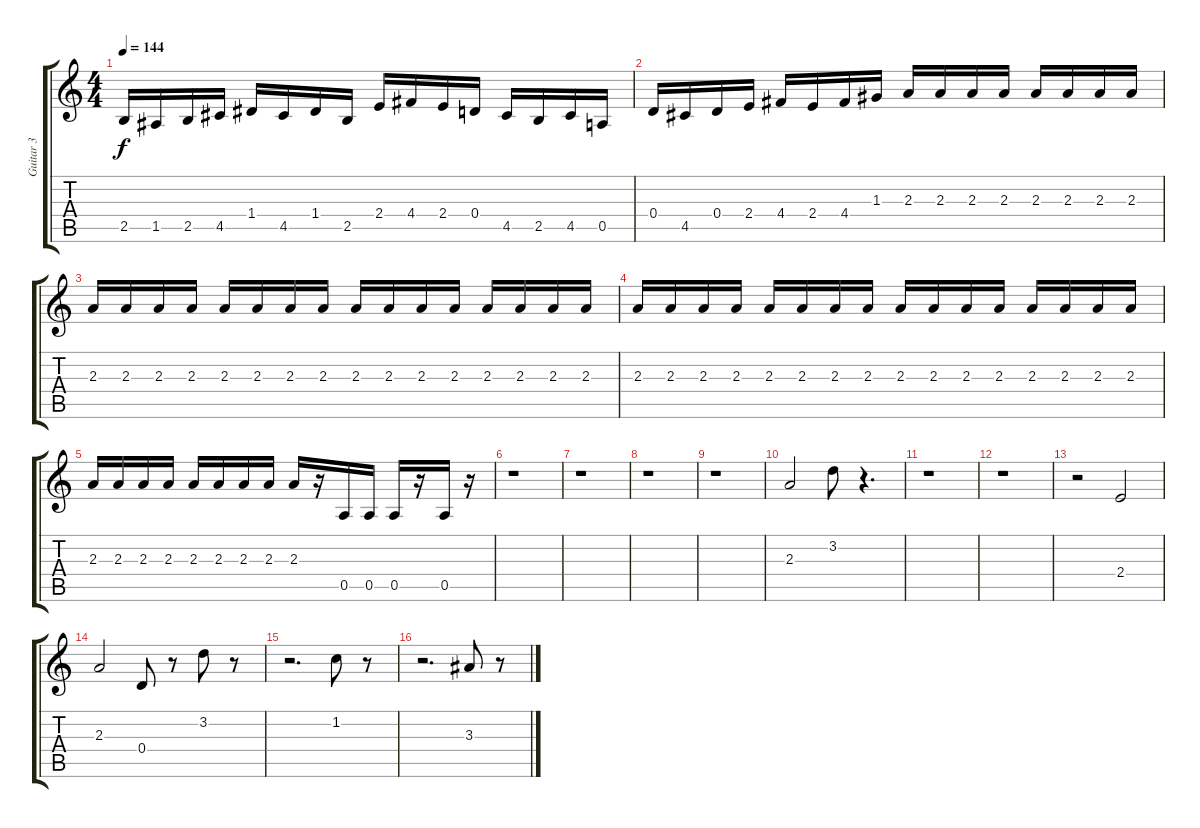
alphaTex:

\track ("Guitar 3" "Guitar 3") {instrument acousticguitarnylon}
\staff {score tabs}
\tuning (E4 B3 G3 D3 A2 E2) {hide}
\ts (4 4)
\tempo 144
\clef g2
\ks c
2.5.16{dy f} 1.5.16 2.5.16 4.5.16 1.4.16 4.5.16 1.4.16 2.5.16 2.4.16 4.4.16 2.4.16 0.4.16 4.5.16 2.5.16 4.5.16 0.5.16 |
0.4.16 4.5.16 0.4.16 2.4.16 4.4.16 2.4.16 4.4.16 1.3.16 2.3.16 2.3.16 2.3.16 2.3.16 2.3.16 2.3.16 2.3.16 2.3.16 |
2.3.16 2.3.16 2.3.16 2.3.16 2.3.16 2.3.16 2.3.16 2.3.16 2.3.16 2.3.16 2.3.16 2.3.16 2.3.16 2.3.16 2.3.16 2.3.16 |
2.3.16 2.3.16 2.3.16 2.3.16 2.3.16 2.3.16 2.3.16 2.3.16 2.3.16 2.3.16 2.3.16 2.3.16 2.3.16 2.3.16 2.3.16 2.3.16 |
2.3.16 2.3.16 2.3.16 2.3.16 2.3.16 2.3.16 2.3.16 2.3.16 2.3.16 r.16 0.5.16 0.5.16 0.5.16 r.16 0.5.16 r.16 |
r.1 |
r.1 |
r.1 |
r.1 |
2.3.2 3.2.8 r.4{d} |
r.1 |
r.1 |
r.2 2.4.2 |
2.3.2 0.4.8 r.8 3.2.8 r.8 |
r.2{d} 1.2.8 r.8 |
r.2{d} 3.3.8 r.8
